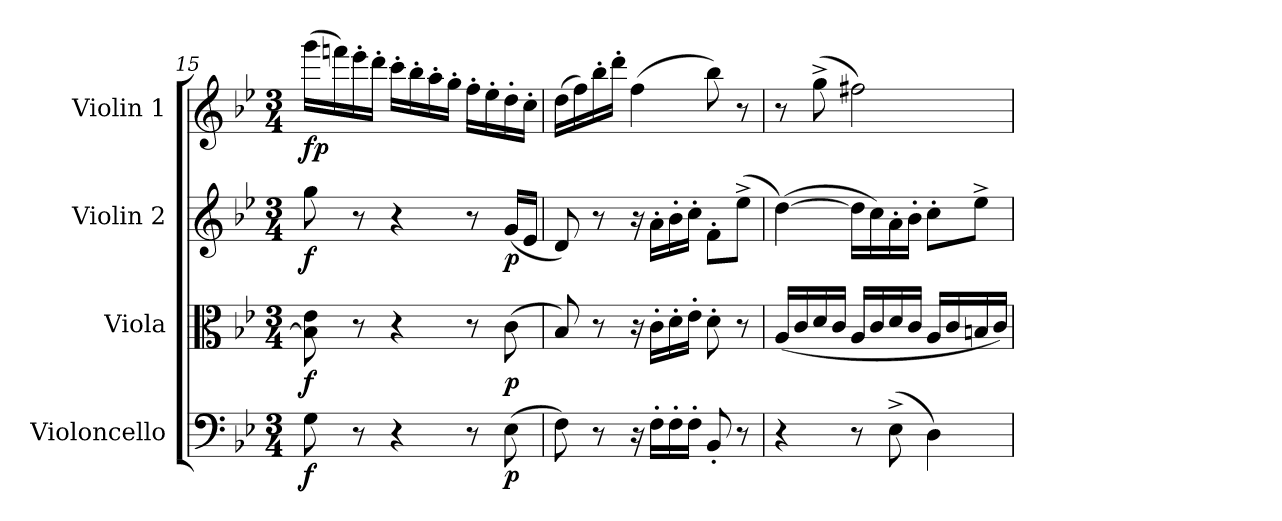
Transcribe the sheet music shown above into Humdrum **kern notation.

**kern	**dynam	**kern	**dynam	**kern	**dynam	**kern	**dynam
*part4	*part4	*part3	*part3	*part2	*part2	*part1	*part1
*staff4	*staff4	*staff3	*staff3	*staff2	*staff2	*staff1	*staff1
*I"Violoncello	*	*I"Viola	*	*I"Violin 2	*	*I"Violin 1	*
*I'Vc	*	*I'Vla	*	*I'Vln	*	*I'Vln	*
*clefF4	*	*clefC3	*	*clefG2	*	*clefG2	*
*k[b-e-]	*	*k[b-e-]	*	*k[b-e-]	*	*k[b-e-]	*
*M3/4	*	*M3/4	*	*M3/4	*	*M3/4	*
=15	=15	=15	=15	=15	=15	=15	=15
!	!LO:DY:b	!	!LO:DY:b	!	!LO:DY:b	!	!LO:DY:b
8G\	f	8B-\] 8e-\	f	8gg\	f	(16ggg\LL	fp
.	.	.	.	.	.	16fffn\)	.
8r	.	8r	.	8r	.	16eee-'\	.
.	.	.	.	.	.	16ddd'\JJ	.
4r	.	4r	.	4r	.	16ccc'\LL	.
.	.	.	.	.	.	16bb-'\	.
.	.	.	.	.	.	16aa'\	.
.	.	.	.	.	.	16gg'\JJ	.
8r	.	8r	.	8r	.	16ff'\LL	.
.	.	.	.	.	.	16ee-'\	.
!	!LO:DY:b	!	!LO:DY:b	!	!LO:DY:b	!	!
(8E-\	p	(8c\	p	(16g/LL	p	16dd'\	.
.	.	.	.	16e-/JJ	.	16cc'\JJ	.
=16	=16	=16	=16	=16	=16	=16	=16
8F\)	.	8B-/)	.	8d/)	.	(16dd\LL	.
.	.	.	.	.	.	16ff\)	.
8r	.	8r	.	8r	.	16bb-'\	.
.	.	.	.	.	.	16ddd'\JJ	.
16r	.	16r	.	16r	.	(4ff\	.
16F'\LL	.	16c'\LL	.	16a'\LL	.	.	.
16F'\	.	16d'\	.	16b-'\	.	.	.
16F'\JJ	.	16e-'\JJ	.	16cc'\JJ	.	.	.
8BB-'/	.	8d'\	.	8f'\L	.	8bb-\)	.
8r	.	8r	.	(8ee-^\J	.	8r	.
!!LO:LB:g=z
=17	=17	=17	=17	=17	=17	=17	=17
4r	.	(16A/LL	.	([>4dd\)	.	8r	.
.	.	16c/	.	.	.	.	.
.	.	16d/	.	.	.	(8gg^\	.
.	.	16c/JJ	.	.	.	.	.
8r	.	16A/LL	.	16dd\LL]	.	2ff#X\)	.
.	.	16c/	.	16cc\)	.	.	.
(8E-^\	.	16d/	.	16a'\	.	.	.
.	.	16c/JJ	.	16b-'\JJ	.	.	.
4D\)	.	16A/LL	.	8cc'\L	.	.	.
.	.	16c/	.	.	.	.	.
.	.	16Bn/	.	8ee-^\J	.	.	.
.	.	16c/JJ)	.	.	.	.	.
=	=	=	=	=	=	=	=
*-	*-	*-	*-	*-	*-	*-	*-
